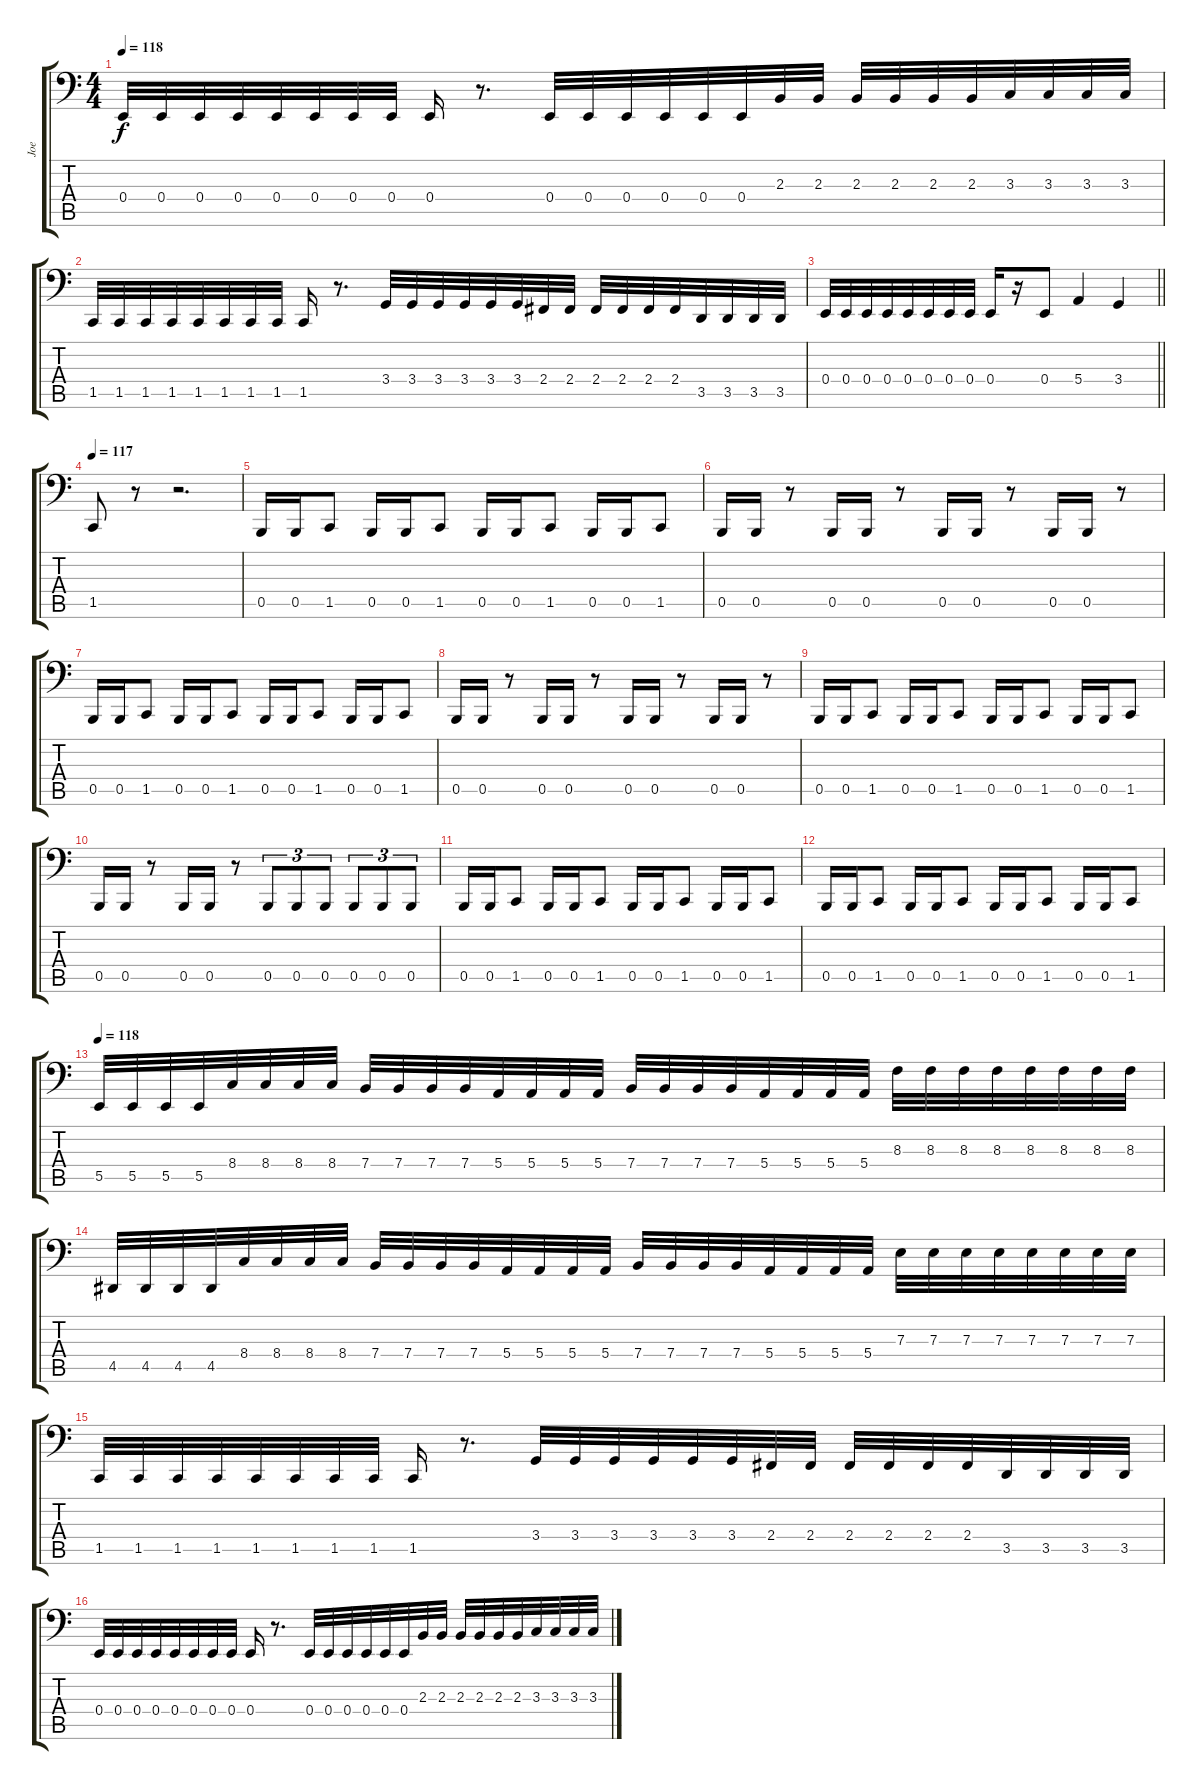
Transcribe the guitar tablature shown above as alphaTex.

\track ("Joe" "Joe") {instrument electricbasspick}
\staff {score tabs}
\tuning (G2 D2 A1 E1 B0 Gb0) {hide}
\ts (4 4)
\tempo 118
\clef f4
\ks c
0.4.32{dy f} 0.4.32 0.4.32 0.4.32 0.4.32 0.4.32 0.4.32 0.4.32 0.4.16 r.8{d} 0.4.32 0.4.32 0.4.32 0.4.32 0.4.32 0.4.32 2.3.32 2.3.32 2.3.32 2.3.32 2.3.32 2.3.32 3.3.32 3.3.32 3.3.32 3.3.32 |
1.5.32 1.5.32 1.5.32 1.5.32 1.5.32 1.5.32 1.5.32 1.5.32 1.5.16 r.8{d} 3.4.32 3.4.32 3.4.32 3.4.32 3.4.32 3.4.32 2.4.32 2.4.32 2.4.32 2.4.32 2.4.32 2.4.32 3.5.32 3.5.32 3.5.32 3.5.32 |
\barLineRight lightlight
0.4.32 0.4.32 0.4.32 0.4.32 0.4.32 0.4.32 0.4.32 0.4.32 0.4.16 r.16 0.4.8 5.4.4 3.4.4 |
\tempo 117
1.5.8 r.8 r.2{d} |
0.5.16 0.5.16 1.5.8 0.5.16 0.5.16 1.5.8 0.5.16 0.5.16 1.5.8 0.5.16 0.5.16 1.5.8 |
0.5.16 0.5.16 r.8 0.5.16 0.5.16 r.8 0.5.16 0.5.16 r.8 0.5.16 0.5.16 r.8 |
0.5.16 0.5.16 1.5.8 0.5.16 0.5.16 1.5.8 0.5.16 0.5.16 1.5.8 0.5.16 0.5.16 1.5.8 |
0.5.16 0.5.16 r.8 0.5.16 0.5.16 r.8 0.5.16 0.5.16 r.8 0.5.16 0.5.16 r.8 |
0.5.16 0.5.16 1.5.8 0.5.16 0.5.16 1.5.8 0.5.16 0.5.16 1.5.8 0.5.16 0.5.16 1.5.8 |
0.5.16 0.5.16 r.8 0.5.16 0.5.16 r.8 0.5.8{tu (3 2)} 0.5.8{tu (3 2)} 0.5.8{tu (3 2)} 0.5.8{tu (3 2)} 0.5.8{tu (3 2)} 0.5.8{tu (3 2)} |
0.5.16 0.5.16 1.5.8 0.5.16 0.5.16 1.5.8 0.5.16 0.5.16 1.5.8 0.5.16 0.5.16 1.5.8 |
0.5.16 0.5.16 1.5.8 0.5.16 0.5.16 1.5.8 0.5.16 0.5.16 1.5.8 0.5.16 0.5.16 1.5.8 |
\tempo 118
5.5.32 5.5.32 5.5.32 5.5.32 8.4.32 8.4.32 8.4.32 8.4.32 7.4.32 7.4.32 7.4.32 7.4.32 5.4.32 5.4.32 5.4.32 5.4.32 7.4.32 7.4.32 7.4.32 7.4.32 5.4.32 5.4.32 5.4.32 5.4.32 8.3.32 8.3.32 8.3.32 8.3.32 8.3.32 8.3.32 8.3.32 8.3.32 |
4.5.32 4.5.32 4.5.32 4.5.32 8.4.32 8.4.32 8.4.32 8.4.32 7.4.32 7.4.32 7.4.32 7.4.32 5.4.32 5.4.32 5.4.32 5.4.32 7.4.32 7.4.32 7.4.32 7.4.32 5.4.32 5.4.32 5.4.32 5.4.32 7.3.32 7.3.32 7.3.32 7.3.32 7.3.32 7.3.32 7.3.32 7.3.32 |
1.5.32 1.5.32 1.5.32 1.5.32 1.5.32 1.5.32 1.5.32 1.5.32 1.5.16 r.8{d} 3.4.32 3.4.32 3.4.32 3.4.32 3.4.32 3.4.32 2.4.32 2.4.32 2.4.32 2.4.32 2.4.32 2.4.32 3.5.32 3.5.32 3.5.32 3.5.32 |
0.4.32 0.4.32 0.4.32 0.4.32 0.4.32 0.4.32 0.4.32 0.4.32 0.4.16 r.8{d} 0.4.32 0.4.32 0.4.32 0.4.32 0.4.32 0.4.32 2.3.32 2.3.32 2.3.32 2.3.32 2.3.32 2.3.32 3.3.32 3.3.32 3.3.32 3.3.32
